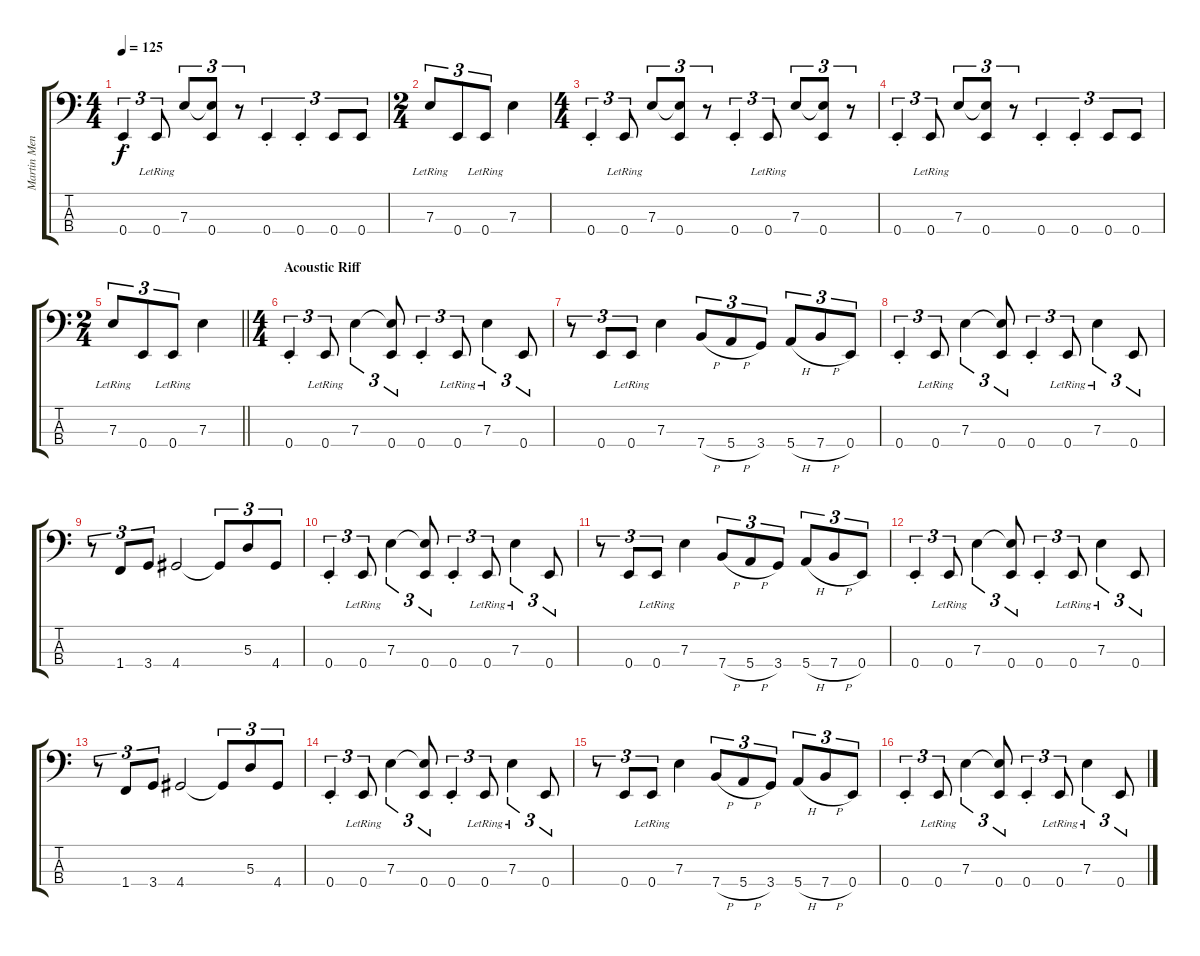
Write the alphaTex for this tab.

\track ("Martin Mendez" "Martin Men") {instrument electricbasspick}
\staff {score tabs}
\tuning (G2 D2 A1 E1) {hide}
\ts (4 4)
\tempo 125
\clef f4
\ks c
0.4{st}.4{tu (3 2) dy f} 0.4{lr}.8{tu (3 2)} 7.3.8{tu (3 2)} (7.3{t} 0.4).8{tu (3 2)} r.8{tu (3 2)} 0.4{st}.4{tu (3 2)} 0.4{st}.4{tu (3 2)} 0.4.8{tu (3 2)} 0.4.8{tu (3 2)} |
\ts (2 4)
7.3{lr}.8{tu (3 2)} 0.4.8{tu (3 2)} 0.4{lr}.8{tu (3 2)} 7.3.4 |
\ts (4 4)
0.4{st}.4{tu (3 2)} 0.4{lr}.8{tu (3 2)} 7.3.8{tu (3 2)} (7.3{t} 0.4).8{tu (3 2)} r.8{tu (3 2)} 0.4{st}.4{tu (3 2)} 0.4{lr}.8{tu (3 2)} 7.3.8{tu (3 2)} (7.3{t} 0.4).8{tu (3 2)} r.8{tu (3 2)} |
0.4{st}.4{tu (3 2)} 0.4{lr}.8{tu (3 2)} 7.3.8{tu (3 2)} (7.3{t} 0.4).8{tu (3 2)} r.8{tu (3 2)} 0.4{st}.4{tu (3 2)} 0.4{st}.4{tu (3 2)} 0.4.8{tu (3 2)} 0.4.8{tu (3 2)} |
\ts (2 4)
\barLineRight lightlight
7.3{lr}.8{tu (3 2)} 0.4.8{tu (3 2)} 0.4{lr}.8{tu (3 2)} 7.3.4 |
\ts (4 4)
\section ("" "Acoustic Riff")
0.4{st}.4{tu (3 2)} 0.4{lr}.8{tu (3 2)} 7.3.4{tu (3 2)} (7.3{t} 0.4).8{tu (3 2)} 0.4{st}.4{tu (3 2)} 0.4{lr}.8{tu (3 2)} 7.3{lr}.4{tu (3 2)} 0.4.8{tu (3 2)} |
r.8{tu (3 2)} 0.4.8{tu (3 2)} 0.4{lr}.8{tu (3 2)} 7.3.4 7.4{h}.8{tu (3 2)} 5.4{h}.8{tu (3 2)} 3.4.8{tu (3 2)} 5.4{h}.8{tu (3 2)} 7.4{h}.8{tu (3 2)} 0.4.8{tu (3 2)} |
0.4{st}.4{tu (3 2)} 0.4{lr}.8{tu (3 2)} 7.3.4{tu (3 2)} (7.3{t} 0.4).8{tu (3 2)} 0.4{st}.4{tu (3 2)} 0.4{lr}.8{tu (3 2)} 7.3{lr}.4{tu (3 2)} 0.4.8{tu (3 2)} |
r.8{tu (3 2)} 1.4.8{tu (3 2)} 3.4.8{tu (3 2)} 4.4.2 4.4{t}.8{tu (3 2)} 5.3.8{tu (3 2)} 4.4.8{tu (3 2)} |
0.4{st}.4{tu (3 2)} 0.4{lr}.8{tu (3 2)} 7.3.4{tu (3 2)} (7.3{t} 0.4).8{tu (3 2)} 0.4{st}.4{tu (3 2)} 0.4{lr}.8{tu (3 2)} 7.3{lr}.4{tu (3 2)} 0.4.8{tu (3 2)} |
r.8{tu (3 2)} 0.4.8{tu (3 2)} 0.4{lr}.8{tu (3 2)} 7.3.4 7.4{h}.8{tu (3 2)} 5.4{h}.8{tu (3 2)} 3.4.8{tu (3 2)} 5.4{h}.8{tu (3 2)} 7.4{h}.8{tu (3 2)} 0.4.8{tu (3 2)} |
0.4{st}.4{tu (3 2)} 0.4{lr}.8{tu (3 2)} 7.3.4{tu (3 2)} (7.3{t} 0.4).8{tu (3 2)} 0.4{st}.4{tu (3 2)} 0.4{lr}.8{tu (3 2)} 7.3{lr}.4{tu (3 2)} 0.4.8{tu (3 2)} |
r.8{tu (3 2)} 1.4.8{tu (3 2)} 3.4.8{tu (3 2)} 4.4.2 4.4{t}.8{tu (3 2)} 5.3.8{tu (3 2)} 4.4.8{tu (3 2)} |
0.4{st}.4{tu (3 2)} 0.4{lr}.8{tu (3 2)} 7.3.4{tu (3 2)} (7.3{t} 0.4).8{tu (3 2)} 0.4{st}.4{tu (3 2)} 0.4{lr}.8{tu (3 2)} 7.3{lr}.4{tu (3 2)} 0.4.8{tu (3 2)} |
r.8{tu (3 2)} 0.4.8{tu (3 2)} 0.4{lr}.8{tu (3 2)} 7.3.4 7.4{h}.8{tu (3 2)} 5.4{h}.8{tu (3 2)} 3.4.8{tu (3 2)} 5.4{h}.8{tu (3 2)} 7.4{h}.8{tu (3 2)} 0.4.8{tu (3 2)} |
0.4{st}.4{tu (3 2)} 0.4{lr}.8{tu (3 2)} 7.3.4{tu (3 2)} (7.3{t} 0.4).8{tu (3 2)} 0.4{st}.4{tu (3 2)} 0.4{lr}.8{tu (3 2)} 7.3{lr}.4{tu (3 2)} 0.4.8{tu (3 2)}
